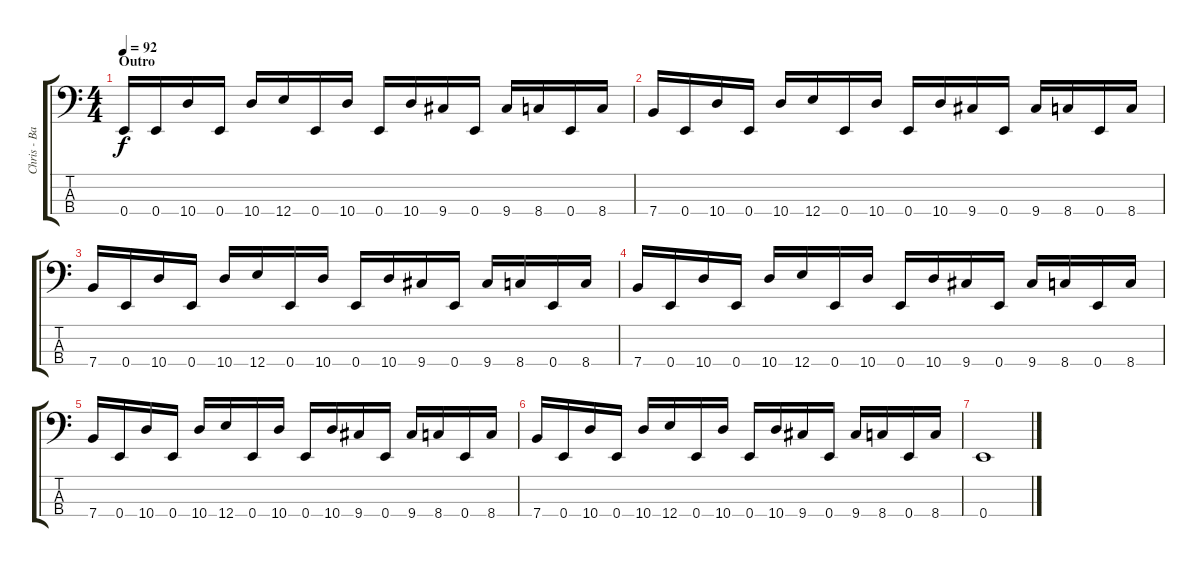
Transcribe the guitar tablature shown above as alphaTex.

\track ("Chris - Bass" "Chris - Ba") {instrument electricbassfinger}
\staff {score tabs}
\tuning (G2 D2 A1 E1) {hide}
\ts (4 4)
\section ("" "Outro")
\tempo 92
\clef f4
\ks c
0.4.16{dy f} 0.4.16 10.4.16 0.4.16 10.4.16 12.4.16 0.4.16 10.4.16 0.4.16 10.4.16 9.4.16 0.4.16 9.4.16 8.4.16 0.4.16 8.4.16 |
7.4.16 0.4.16 10.4.16 0.4.16 10.4.16 12.4.16 0.4.16 10.4.16 0.4.16 10.4.16 9.4.16 0.4.16 9.4.16 8.4.16 0.4.16 8.4.16 |
7.4.16 0.4.16 10.4.16 0.4.16 10.4.16 12.4.16 0.4.16 10.4.16 0.4.16 10.4.16 9.4.16 0.4.16 9.4.16 8.4.16 0.4.16 8.4.16 |
7.4.16 0.4.16 10.4.16 0.4.16 10.4.16 12.4.16 0.4.16 10.4.16 0.4.16 10.4.16 9.4.16 0.4.16 9.4.16 8.4.16 0.4.16 8.4.16 |
7.4.16 0.4.16 10.4.16 0.4.16 10.4.16 12.4.16 0.4.16 10.4.16 0.4.16 10.4.16 9.4.16 0.4.16 9.4.16 8.4.16 0.4.16 8.4.16 |
7.4.16 0.4.16 10.4.16 0.4.16 10.4.16 12.4.16 0.4.16 10.4.16 0.4.16 10.4.16 9.4.16 0.4.16 9.4.16 8.4.16 0.4.16 8.4.16 |
0.4.1
